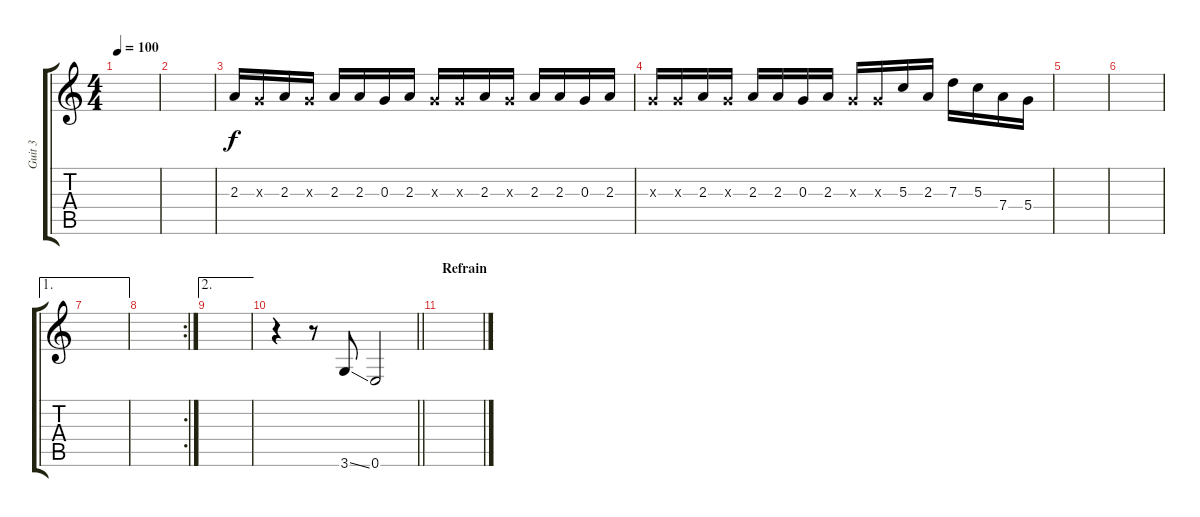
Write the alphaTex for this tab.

\track ("Guit 3" "Guit 3") {instrument electricguitarclean}
\staff {score tabs}
\tuning (E4 B3 G3 D3 A2 E2) {hide}
\ts (4 4)
\tempo 100
\clef g2
\ks c
|
|
2.3.16{instrument electricguitarclean} 0.3{x}.16 2.3.16 0.3{x}.16 2.3.16 2.3.16 0.3.16 2.3.16 0.3{x}.16 0.3{x}.16 2.3.16 0.3{x}.16 2.3.16 2.3.16 0.3.16 2.3.16 |
0.3{x}.16 0.3{x}.16 2.3.16 0.3{x}.16 2.3.16 2.3.16 0.3.16 2.3.16 0.3{x}.16 0.3{x}.16 5.3.16 2.3.16 7.3.16 5.3.16 7.4.16 5.4.16 |
|
|
\ae 1
|
\rc 2
|
\ae 2
|
\barLineRight lightlight
r.4 r.8 3.6{ss}.8 0.6.2 |
\section ("" "Refrain")
